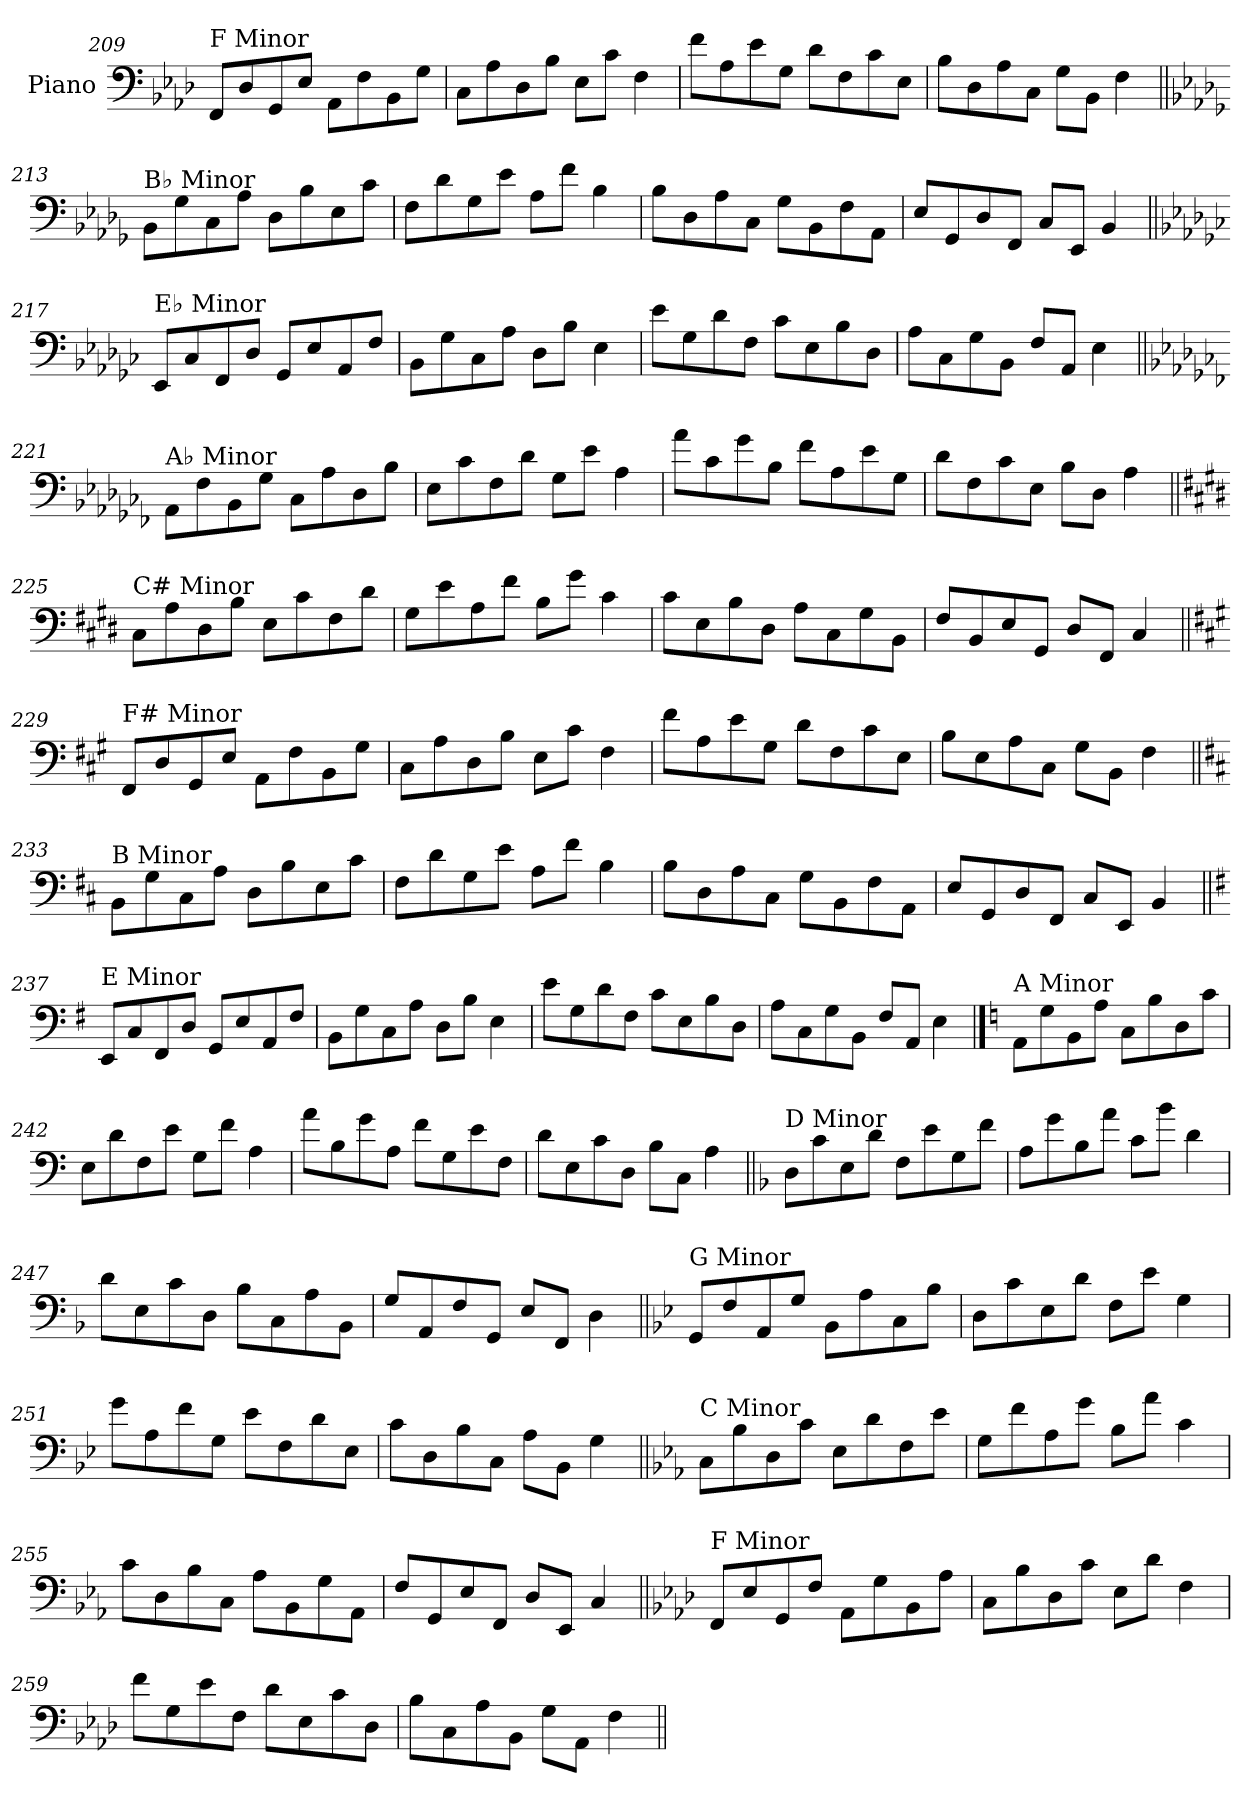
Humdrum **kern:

**kern
*part1
*staff1
*I"Piano
*I'Pno.
!!LO:LB:g=z
*clefF4
*k[b-e-a-d-]
=209
!LO:TX:a:t=F Minor
8FF/L
8D-/
8GG/
8E-/J
8AA-\L
8F\
8BB-\
8G\J
=210
8C\L
8A-\
8D-\
8B-\J
8E-\L
8c\J
4F\
=211
8f\L
8A-\
8e-\
8G\J
8d-\L
8F\
8c\
8E-\J
=212
8B-\L
8D-\
8A-\
8C\J
8G\L
8BB-\J
4F\
!!LO:LB:g=z
=213||
*k[b-e-a-d-g-]
!LO:TX:a:t=B♭ Minor
8BB-\L
8G-\
8C\
8A-\J
8D-\L
8B-\
8E-\
8c\J
=214
8F\L
8d-\
8G-\
8e-\J
8A-\L
8f\J
4B-\
=215
8B-\L
8D-\
8A-\
8C\J
8G-\L
8BB-\
8F\
8AA-\J
=216
8E-/L
8GG-/
8D-/
8FF/J
8C/L
8EE-/J
4BB-/
!!LO:PB:g=z
=217||
*k[b-e-a-d-g-c-]
!LO:TX:a:t=E♭ Minor
8EE-/L
8C-/
8FF/
8D-/J
8GG-/L
8E-/
8AA-/
8F/J
=218
8BB-\L
8G-\
8C-\
8A-\J
8D-\L
8B-\J
4E-\
=219
8e-\L
8G-\
8d-\
8F\J
8c-\L
8E-\
8B-\
8D-\J
=220
8A-\L
8C-\
8G-\
8BB-\J
8F/L
8AA-/J
4E-\
!!LO:LB:g=z
=221||
*k[b-e-a-d-g-c-f-]
!LO:TX:a:t=A♭ Minor
8AA-\L
8F-\
8BB-\
8G-\J
8C-\L
8A-\
8D-\
8B-\J
=222
8E-\L
8c-\
8F-\
8d-\J
8G-\L
8e-\J
4A-\
=223
8a-\L
8c-\
8g-\
8B-\J
8f-\L
8A-\
8e-\
8G-\J
=224
8d-\L
8F-\
8c-\
8E-\J
8B-\L
8D-\J
4A-\
!!LO:LB:g=z
=225||
*k[f#c#g#d#]
!LO:TX:a:t=C# Minor
8C#\L
8A\
8D#\
8B\J
8E\L
8c#\
8F#\
8d#\J
=226
8G#\L
8e\
8A\
8f#\J
8B\L
8g#\J
4c#\
=227
8c#\L
8E\
8B\
8D#\J
8A\L
8C#\
8G#\
8BB\J
=228
8F#/L
8BB/
8E/
8GG#/J
8D#/L
8FF#/J
4C#/
!!LO:LB:g=z
=229||
*k[f#c#g#]
!LO:TX:a:t=F# Minor
8FF#/L
8D/
8GG#/
8E/J
8AA\L
8F#\
8BB\
8G#\J
=230
8C#\L
8A\
8D\
8B\J
8E\L
8c#\J
4F#\
=231
8f#\L
8A\
8e\
8G#\J
8d\L
8F#\
8c#\
8E\J
=232
8B\L
8E\
8A\
8C#\J
8G#\L
8BB\J
4F#\
!!LO:LB:g=z
=233||
*k[f#c#]
!LO:TX:a:t=B Minor
8BB\L
8G\
8C#\
8A\J
8D\L
8B\
8E\
8c#\J
=234
8F#\L
8d\
8G\
8e\J
8A\L
8f#\J
4B\
=235
8B\L
8D\
8A\
8C#\J
8G\L
8BB\
8F#\
8AA\J
=236
8E/L
8GG/
8D/
8FF#/J
8C#/L
8EE/J
4BB/
!!LO:LB:g=z
=237||
*k[f#]
!LO:TX:a:t=E Minor
8EE/L
8C/
8FF#/
8D/J
8GG/L
8E/
8AA/
8F#/J
=238
8BB\L
8G\
8C\
8A\J
8D\L
8B\J
4E\
=239
8e\L
8G\
8d\
8F#\J
8c\L
8E\
8B\
8D\J
=240
8A\L
8C\
8G\
8BB\J
8F#/L
8AA/J
4E\
!!LO:PB:g=z
==241
*k[]
!LO:TX:a:t=A Minor
8AA\L
8G\
8BB\
8A\J
8C\L
8B\
8D\
8c\J
=242
8E\L
8d\
8F\
8e\J
8G\L
8f\J
4A\
=243
8a\L
8B\
8g\
8A\J
8f\L
8G\
8e\
8F\J
=244
8d\L
8E\
8c\
8D\J
8B\L
8C\J
4A\
!!LO:LB:g=z
=245||
*k[b-]
!LO:TX:a:t=D Minor
8D\L
8c\
8E\
8d\J
8F\L
8e\
8G\
8f\J
=246
8A\L
8g\
8B-\
8a\J
8c\L
8b-\J
4d\
=247
8d\L
8E\
8c\
8D\J
8B-\L
8C\
8A\
8BB-\J
=248
8G/L
8AA/
8F/
8GG/J
8E/L
8FF/J
4D\
!!LO:LB:g=z
=249||
*k[b-e-]
!LO:TX:a:t=G Minor
8GG/L
8F/
8AA/
8G/J
8BB-\L
8A\
8C\
8B-\J
=250
8D\L
8c\
8E-\
8d\J
8F\L
8e-\J
4G\
=251
8g\L
8A\
8f\
8G\J
8e-\L
8F\
8d\
8E-\J
=252
8c\L
8D\
8B-\
8C\J
8A\L
8BB-\J
4G\
!!LO:LB:g=z
=253||
*k[b-e-a-]
!LO:TX:a:t=C Minor
8C\L
8B-\
8D\
8c\J
8E-\L
8d\
8F\
8e-\J
=254
8G\L
8f\
8A-\
8g\J
8B-\L
8a-\J
4c\
=255
8c\L
8D\
8B-\
8C\J
8A-\L
8BB-\
8G\
8AA-\J
=256
8F/L
8GG/
8E-/
8FF/J
8D/L
8EE-/J
4C/
!!LO:LB:g=z
=257||
*k[b-e-a-d-]
!LO:TX:a:t=F Minor
8FF/L
8E-/
8GG/
8F/J
8AA-\L
8G\
8BB-\
8A-\J
=258
8C\L
8B-\
8D-\
8c\J
8E-\L
8d-\J
4F\
=259
8f\L
8G\
8e-\
8F\J
8d-\L
8E-\
8c\
8D-\J
=260
8B-\L
8C\
8A-\
8BB-\J
8G\L
8AA-\J
4F\
=||
*-
